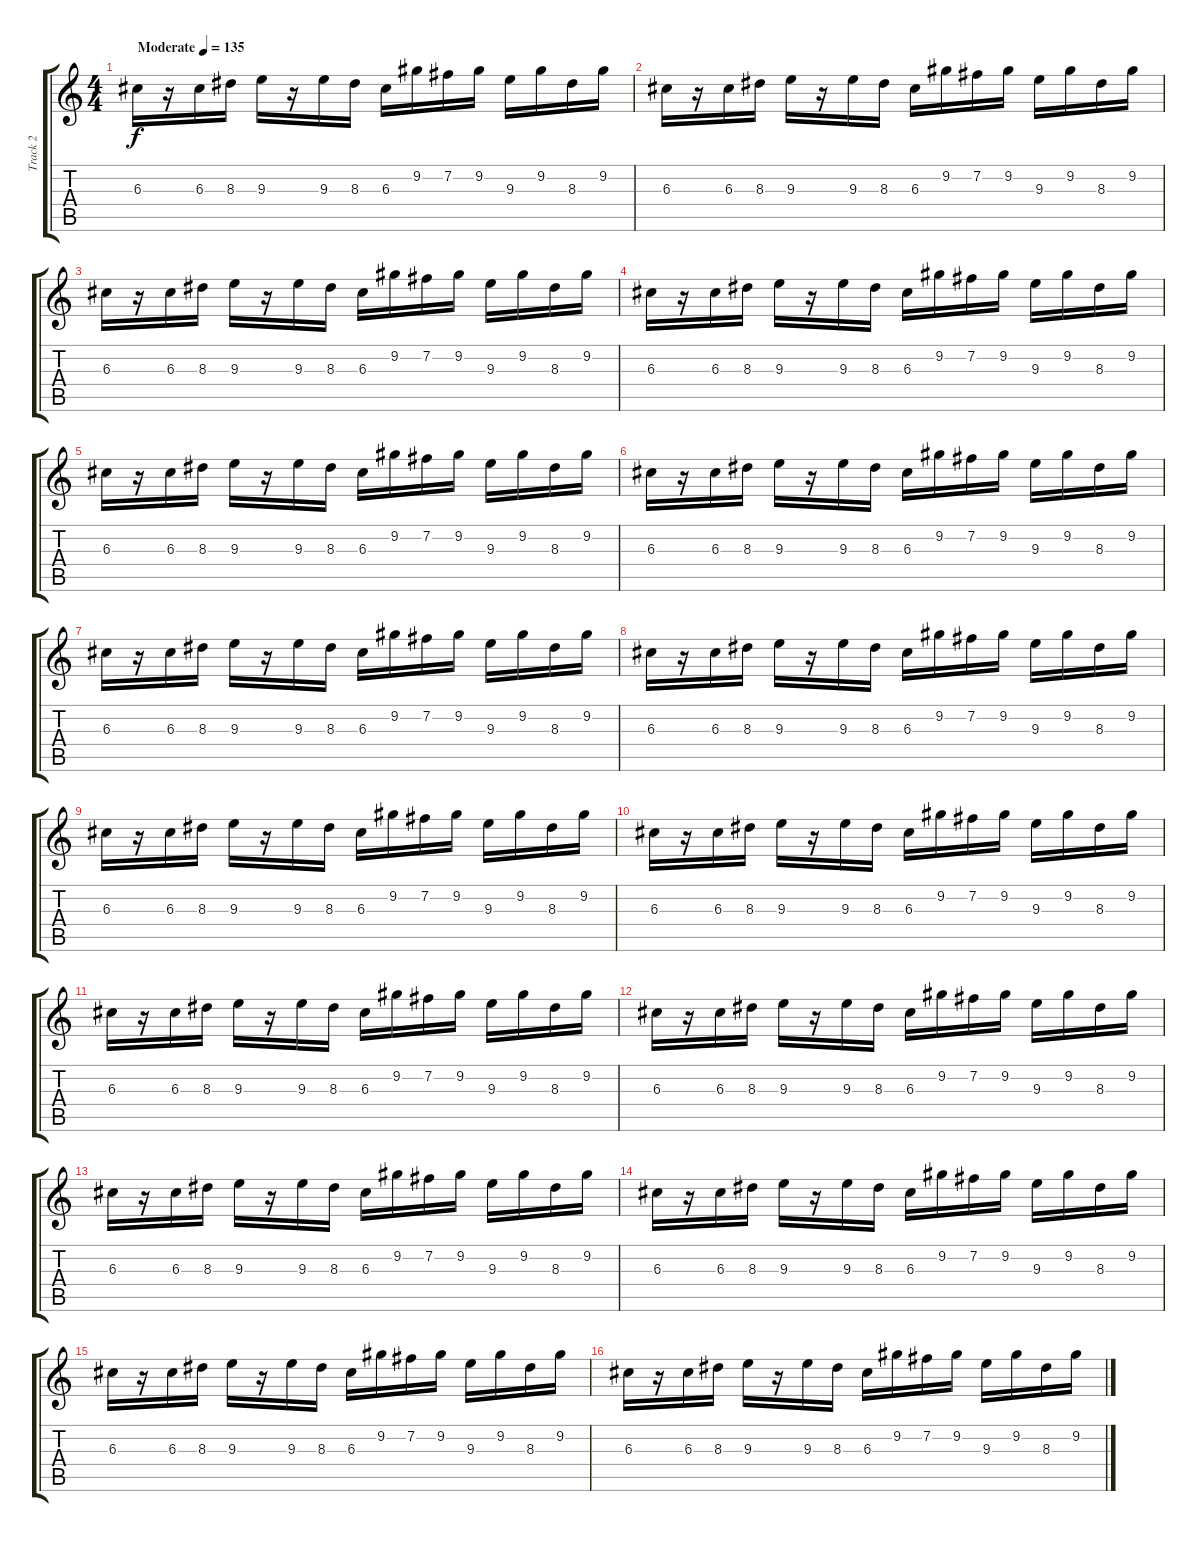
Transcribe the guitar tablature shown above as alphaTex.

\track ("Track 2" "Track 2") {instrument electricguitarmuted}
\staff {score tabs}
\tuning (E4 B3 G3 D3 A2 E2) {hide}
\ts (4 4)
\tempo (135 "Moderate")
\clef g2
\ks c
6.3.16{dy f instrument electricguitarmuted} r.16 6.3.16 8.3.16 9.3.16 r.16 9.3.16 8.3.16 6.3.16 9.2.16 7.2.16 9.2.16 9.3.16 9.2.16 8.3.16 9.2.16 |
6.3.16 r.16 6.3.16 8.3.16 9.3.16 r.16 9.3.16 8.3.16 6.3.16 9.2.16 7.2.16 9.2.16 9.3.16 9.2.16 8.3.16 9.2.16 |
6.3.16 r.16 6.3.16 8.3.16 9.3.16 r.16 9.3.16 8.3.16 6.3.16 9.2.16 7.2.16 9.2.16 9.3.16 9.2.16 8.3.16 9.2.16 |
6.3.16 r.16 6.3.16 8.3.16 9.3.16 r.16 9.3.16 8.3.16 6.3.16 9.2.16 7.2.16 9.2.16 9.3.16 9.2.16 8.3.16 9.2.16 |
6.3.16 r.16 6.3.16 8.3.16 9.3.16 r.16 9.3.16 8.3.16 6.3.16 9.2.16 7.2.16 9.2.16 9.3.16 9.2.16 8.3.16 9.2.16 |
6.3.16 r.16 6.3.16 8.3.16 9.3.16 r.16 9.3.16 8.3.16 6.3.16 9.2.16 7.2.16 9.2.16 9.3.16 9.2.16 8.3.16 9.2.16 |
6.3.16 r.16 6.3.16 8.3.16 9.3.16 r.16 9.3.16 8.3.16 6.3.16 9.2.16 7.2.16 9.2.16 9.3.16 9.2.16 8.3.16 9.2.16 |
6.3.16 r.16 6.3.16 8.3.16 9.3.16 r.16 9.3.16 8.3.16 6.3.16 9.2.16 7.2.16 9.2.16 9.3.16 9.2.16 8.3.16 9.2.16 |
6.3.16{instrument overdrivenguitar} r.16 6.3.16 8.3.16 9.3.16 r.16 9.3.16 8.3.16 6.3.16 9.2.16 7.2.16 9.2.16 9.3.16 9.2.16 8.3.16 9.2.16 |
6.3.16 r.16 6.3.16 8.3.16 9.3.16 r.16 9.3.16 8.3.16 6.3.16 9.2.16 7.2.16 9.2.16 9.3.16 9.2.16 8.3.16 9.2.16 |
6.3.16 r.16 6.3.16 8.3.16 9.3.16 r.16 9.3.16 8.3.16 6.3.16 9.2.16 7.2.16 9.2.16 9.3.16 9.2.16 8.3.16 9.2.16 |
6.3.16 r.16 6.3.16 8.3.16 9.3.16 r.16 9.3.16 8.3.16 6.3.16 9.2.16 7.2.16 9.2.16 9.3.16 9.2.16 8.3.16 9.2.16 |
6.3.16 r.16 6.3.16 8.3.16 9.3.16 r.16 9.3.16 8.3.16 6.3.16 9.2.16 7.2.16 9.2.16 9.3.16 9.2.16 8.3.16 9.2.16 |
6.3.16 r.16 6.3.16 8.3.16 9.3.16 r.16 9.3.16 8.3.16 6.3.16 9.2.16 7.2.16 9.2.16 9.3.16 9.2.16 8.3.16 9.2.16 |
6.3.16 r.16 6.3.16 8.3.16 9.3.16 r.16 9.3.16 8.3.16 6.3.16 9.2.16 7.2.16 9.2.16 9.3.16 9.2.16 8.3.16 9.2.16 |
6.3.16 r.16 6.3.16 8.3.16 9.3.16 r.16 9.3.16 8.3.16 6.3.16 9.2.16 7.2.16 9.2.16 9.3.16 9.2.16 8.3.16 9.2.16
